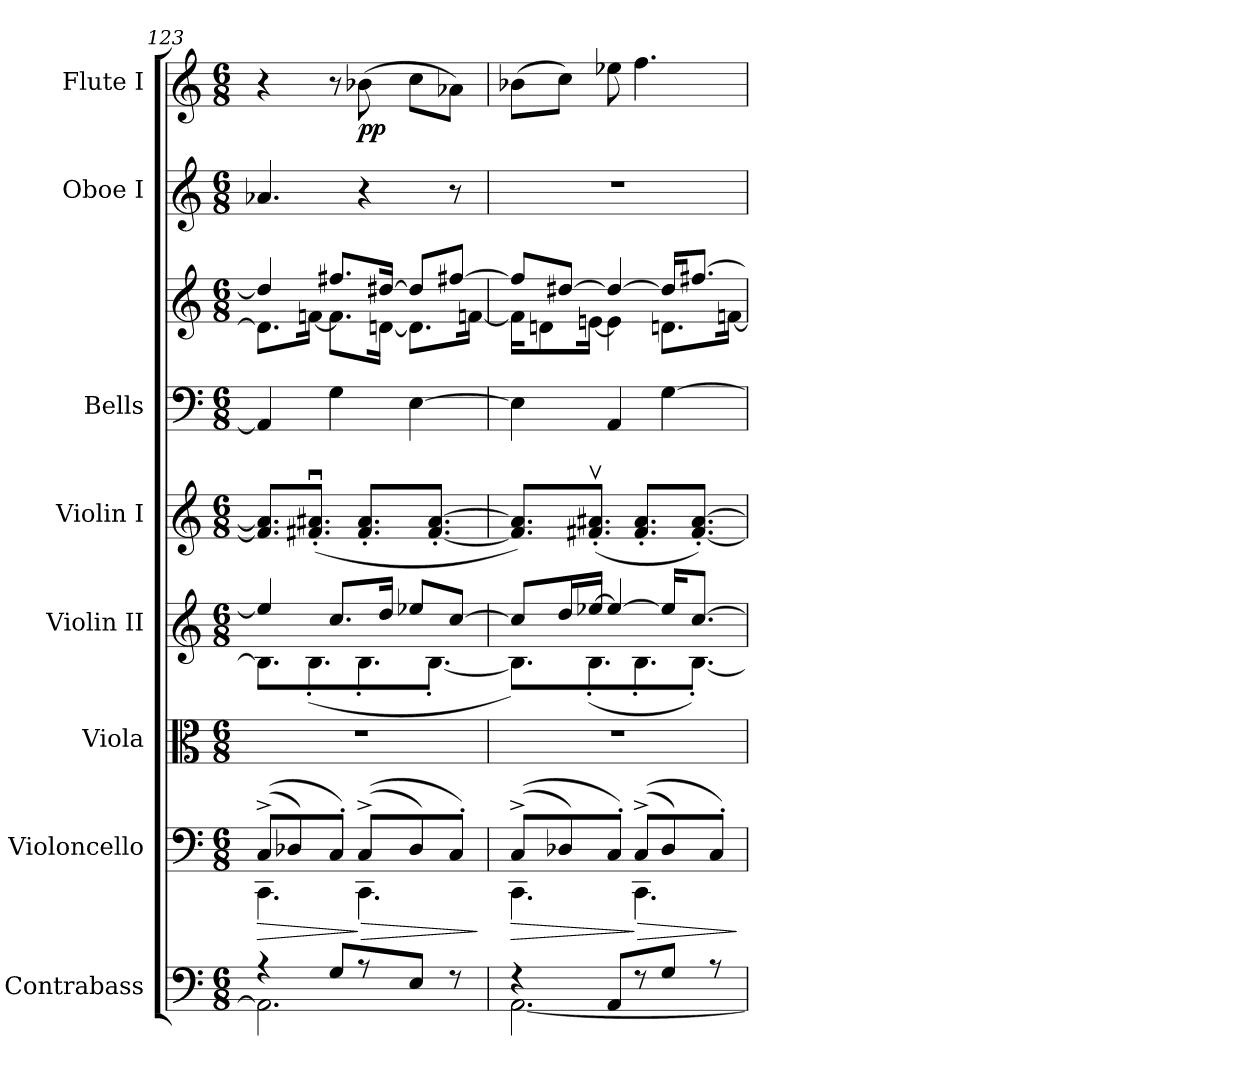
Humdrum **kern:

**kern	**kern	**dynam	**kern	**kern	**kern	**kern	**kern	**kern	**kern	**dynam
*part8	*part7	*part7	*part6	*part5	*part4	*part3	*part3	*part2	*part1	*part1
*staff9	*staff8	*staff8	*staff7	*staff6	*staff5	*staff4	*staff3	*staff2	*staff1	*staff1
*I"Contrabass	*I"Violoncello	*	*I"Viola	*I"Violin II	*I"Violin I	*I"Bells	*	*I"Oboe I	*I"Flute I	*
*I'Cb.	*I'Vc.	*	*I'Vla.	*I'Vln. 2	*I'Vln. 1	*	*	*I'Ob.	*I'Fl.	*
*clefF4	*clefF4	*	*clefC3	*clefG2	*clefG2	*clefF4	*clefG2	*clefG2	*clefG2	*
*ITrd7c12	*	*	*	*	*	*ITrd-7c-12	*ITrd-7c-12	*	*	*
*k[]	*k[]	*	*k[]	*k[]	*k[]	*k[]	*k[]	*k[]	*k[]	*
*C:	*C:	*	*C:	*C:	*C:	*C:	*C:	*C:	*C:	*
*M6/8	*M6/8	*	*M6/8	*M6/8	*M6/8	*M6/8	*M6/8	*M6/8	*M6/8	*
=123	=123	=123	=123	=123	=123	=123	=123	=123	=123	=123
*^	*^	*	*	*	*	*	*	*	*	*
!	!	!	!	!LO:HP:b	!	!	!	!	!	!	!	!
*	*	*	*	*	*	*^	*	*	*^	*	*	*
4r	2.AAA]	((8C^L	4.CC	>	4%3r	4ee-]	8.BL]	8.f#] 8.a#]L	4A]	4ddd#]	8.ddL]	4.a-X	4r	.
.	.	8D-X)	.	.	.	.	.	.	.	.	.	.	.	.
.	.	.	.	.	.	.	(8.B'	(8.f#X'u 8.a#X'uJ	.	.	[16ffnJk	.	.	.
8GGL	.	8C'J)	.	.	.	8.ccL	.	.	4g	8.fff#XL	8.ffL]	.	8r	.
!	!	!	!	!LO:HP:n=1:b	!	!	!	!	!	!	!	!	!	!
8r	.	((8C^L	4.CC	] >	.	.	8.B'	8.f#' 8.a#'L	.	.	.	4r	(8b-X	pp
.	.	.	.	.	.	16ddJk	.	.	.	[16ddd#XJk	[16ddnJk	.	.	.
8EEJ	.	8D-)	.	.	.	8ee-XL	.	.	[4e	8ddd#L]	8.ddnL]	.	8ccL	.
.	.	.	.	.	.	.	[8.B'J	[8.f#' [8.a#'J	.	.	.	.	.	.
8r	.	8C'J)	.	.	.	[8ccJ	.	.	.	[8fff#XJ	.	8r	8a-XJ)	.
.	.	.	.	.	.	.	.	.	.	.	[16ffnJk	.	.	.
*v	*v	*	*	*	*	*v	*v	*	*	*v	*v	*	*	*
*	*v	*v	*	*	*	*	*	*	*	*	*
.	.	]	.	.	.	.	.	.	.	.
=124	=124	=124	=124	=124	=124	=124	=124	=124	=124	=124
*^	*^	*	*	*	*	*	*	*	*	*
!	!	!	!	!LO:HP:b	!	!	!	!	!	!	!	!
*	*	*	*	*	*	*^	*	*	*^	*	*	*
4r	[2.AAA	((8C^L	4.CC	>	4%3r	8ccL]	8.BL])	8.f#] 8.a#]L)	4e]	8fff#L]	16ffKL]	4%3r	(8b-XL	.
.	.	.	.	.	.	.	.	.	.	.	8ddn	.	.	.
.	.	8D-X)	.	.	.	16ddL	.	.	.	[8ddd#XJ	.	.	8ccJ)	.
.	.	.	.	.	.	[16ee-XJJ	(8.B'	(8.f#X'v 8.a#X'vJ	.	.	[16eenJk	.	.	.
8AAAL	.	8C'J)	.	.	.	4ee-_	.	.	4A	4ddd#_	4ee]	.	8ee-Xi	.
!	!	!	!	!LO:HP:n=1:b	!	!	!	!	!	!	!	!	!	!
8r	.	((8C^L	4.CC	] >	.	.	8.B'	8.f#' 8.a#'L	.	.	.	.	4.ff	.
8GGJ	.	8D-)	.	.	.	16ee-KL]	.	.	[4g	16ddd#KL]	8.ddnL	.	.	.
.	.	.	.	.	.	[8.ccJ	[8.B'J)	[8.f#' [8.a#'J)	.	[8.fff#XJ	.	.	.	.
8r	.	8C'J)	.	.	.	.	.	.	.	.	.	.	.	.
.	.	.	.	.	.	.	.	.	.	.	[16ffnJk	.	.	.
*v	*v	*	*	*	*	*v	*v	*	*	*v	*v	*	*	*
*	*v	*v	*	*	*	*	*	*	*	*	*
.	.	]	.	.	.	.	.	.	.	.
=	=	=	=	=	=	=	=	=	=	=
*-	*-	*-	*-	*-	*-	*-	*-	*-	*-	*-
